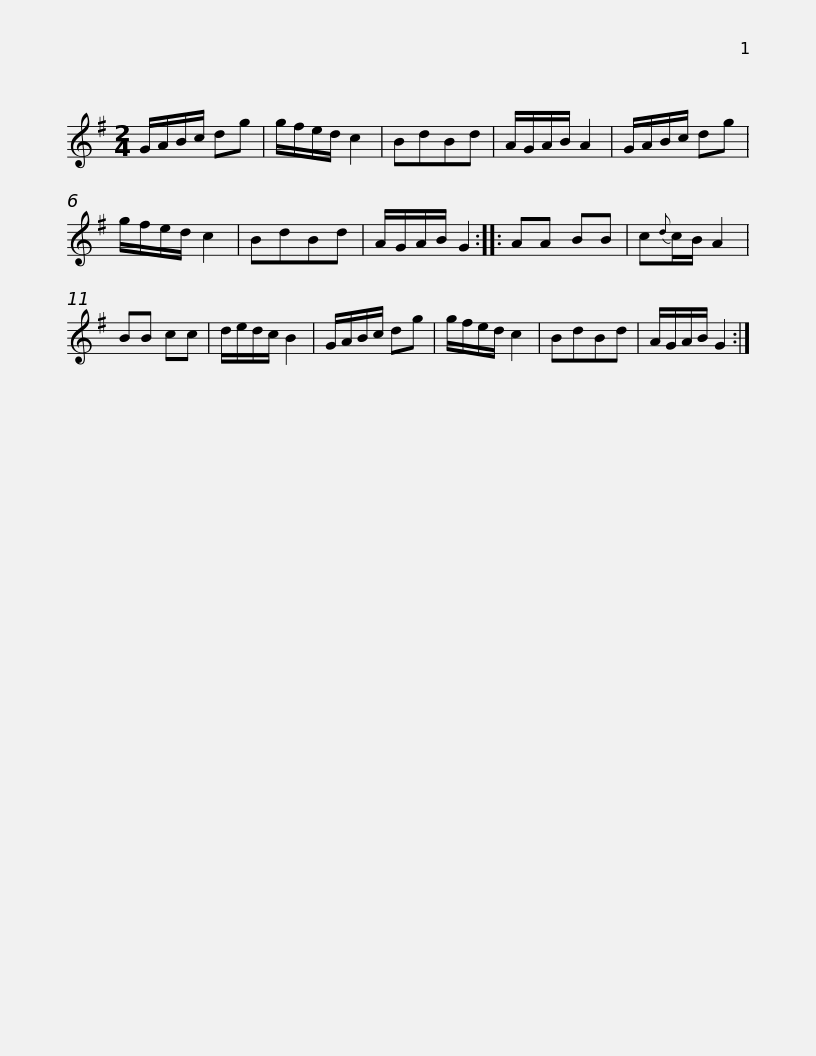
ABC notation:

X:1
L:1/8
M:2/4
I:linebreak $
K:G
V:1 treble
V:1
 G/A/B/c/ dg | g/f/e/d/ c2 | BdBd | A/G/A/B/ A2 | G/A/B/c/ dg | %5
 g/f/e/d/ c2 | BdBd | A/G/A/B/ G2 :: AA BB |$ c{d}c/B/ A2 | %10
 BB cc | d/e/d/c/ B2 | G/A/B/c/ dg | g/f/e/d/ c2 | BdBd | %15
 A/G/A/B/ G2 :| %16
